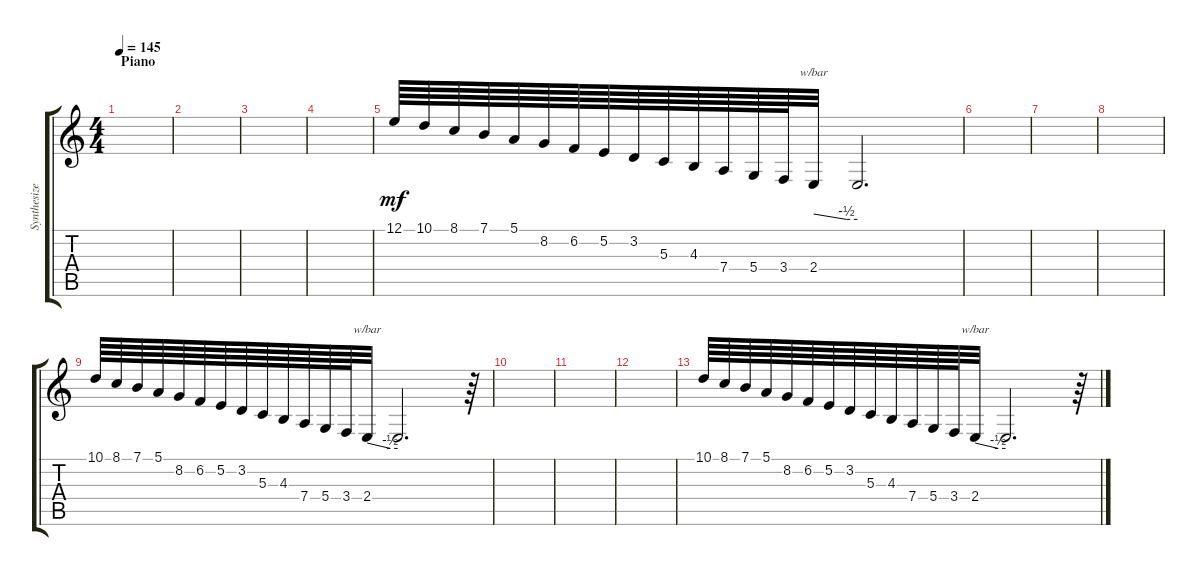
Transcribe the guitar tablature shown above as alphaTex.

\track ("Synthesizer" "Synthesize") {instrument lead6voice}
\staff {score tabs}
\tuning (E4 B3 G3 D3 A2 E2) {hide}
\ts (4 4)
\section ("" "Piano")
\tempo 145
\clef g2
\ks c
|
|
|
|
12.1.64{dy mf} 10.1.64 8.1.64 7.1.64 5.1.64 8.2.64 6.2.64 5.2.64 3.2.64 5.3.64 4.3.64 7.4.64 5.4.64 3.4.64 2.4.32{tbe (custom default 0 0 45 -2 60 -2)} 2.4{t}.2{d} |
|
|
|
10.1.64 8.1.64 7.1.64 5.1.64 8.2.64 6.2.64 5.2.64 3.2.64 5.3.64 4.3.64 7.4.64 5.4.64 3.4.64 2.4.32{tbe (custom default 0 0 45 -2 60 -2)} 2.4{t}.2{d} r.64 |
|
|
|
10.1.64 8.1.64 7.1.64 5.1.64 8.2.64 6.2.64 5.2.64 3.2.64 5.3.64 4.3.64 7.4.64 5.4.64 3.4.64 2.4.32{tbe (custom default 0 0 45 -2 60 -2)} 2.4{t}.2{d} r.64
